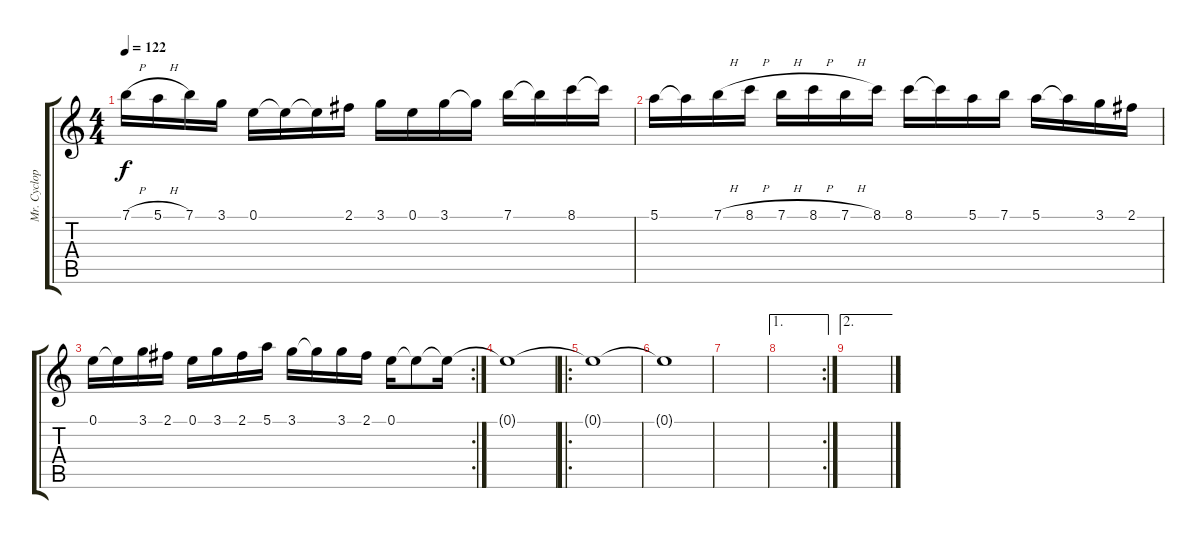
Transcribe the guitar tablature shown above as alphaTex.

\track ("Mr. Cyclop" "Mr. Cyclop") {instrument distortionguitar}
\staff {score tabs}
\tuning (E4 B3 G3 D3 A2 E2) {hide}
\ts (4 4)
\tempo 122
\clef g2
\ks c
7.1{h}.16{dy f} 5.1{h}.16 7.1.16 3.1.16 0.1.16 0.1{t}.16 0.1{t}.16 2.1.16 3.1.16 0.1.16 3.1.16 3.1{t}.16 7.1.16 7.1{t}.16 8.1.16 8.1{t}.16 |
5.1.16{instrument overdrivenguitar} 5.1{t}.16 7.1{h}.16 8.1{h}.16 7.1{h}.16 8.1{h}.16 7.1{h}.16 8.1.16 8.1.16 8.1{t}.16 5.1.16 7.1.16 5.1.16 5.1{t}.16 3.1.16 2.1.16 |
\rc 2
0.1.16 0.1{t}.16 3.1.16 2.1.16 0.1.16 3.1.16 2.1.16 5.1.16 3.1.16 3.1{t}.16 3.1.16 2.1.16 0.1.16 0.1{t}.8 0.1{t}.16 |
0.1{t}.1{volume 11 instrument distortionguitar} |
\ro
0.1{t}.1{volume 7 instrument distortionguitar} |
0.1{t}.1{volume 0 instrument distortionguitar} |
|
\ae 1
\rc 2
|
\ae 2
